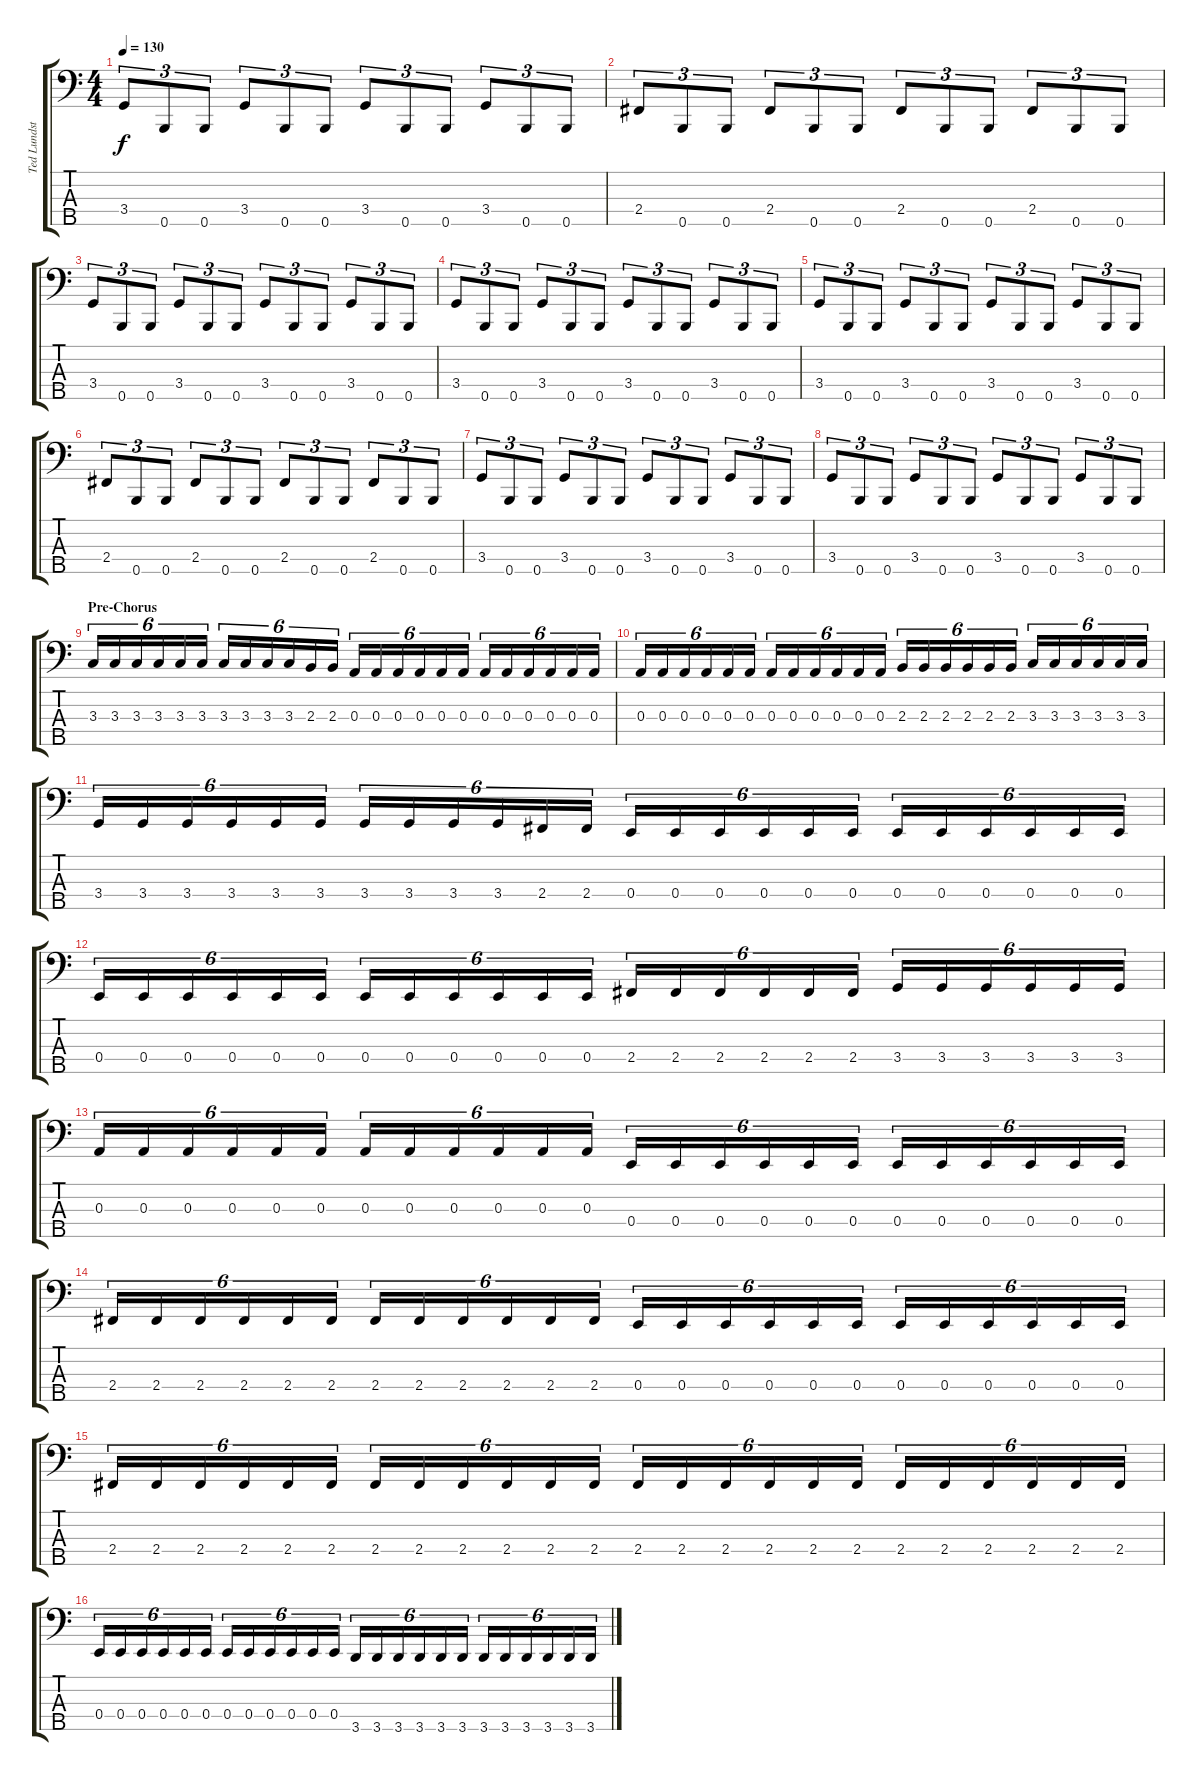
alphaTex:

\track ("Ted Lundström" "Ted Lundst") {instrument electricbasspick}
\staff {score tabs}
\tuning (G2 D2 A1 E1 B0) {hide}
\ts (4 4)
\tempo 130
\clef f4
\ks c
3.4.8{tu (3 2) dy f} 0.5.8{tu (3 2)} 0.5.8{tu (3 2)} 3.4.8{tu (3 2)} 0.5.8{tu (3 2)} 0.5.8{tu (3 2)} 3.4.8{tu (3 2)} 0.5.8{tu (3 2)} 0.5.8{tu (3 2)} 3.4.8{tu (3 2)} 0.5.8{tu (3 2)} 0.5.8{tu (3 2)} |
2.4.8{tu (3 2)} 0.5.8{tu (3 2)} 0.5.8{tu (3 2)} 2.4.8{tu (3 2)} 0.5.8{tu (3 2)} 0.5.8{tu (3 2)} 2.4.8{tu (3 2)} 0.5.8{tu (3 2)} 0.5.8{tu (3 2)} 2.4.8{tu (3 2)} 0.5.8{tu (3 2)} 0.5.8{tu (3 2)} |
3.4.8{tu (3 2)} 0.5.8{tu (3 2)} 0.5.8{tu (3 2)} 3.4.8{tu (3 2)} 0.5.8{tu (3 2)} 0.5.8{tu (3 2)} 3.4.8{tu (3 2)} 0.5.8{tu (3 2)} 0.5.8{tu (3 2)} 3.4.8{tu (3 2)} 0.5.8{tu (3 2)} 0.5.8{tu (3 2)} |
3.4.8{tu (3 2)} 0.5.8{tu (3 2)} 0.5.8{tu (3 2)} 3.4.8{tu (3 2)} 0.5.8{tu (3 2)} 0.5.8{tu (3 2)} 3.4.8{tu (3 2)} 0.5.8{tu (3 2)} 0.5.8{tu (3 2)} 3.4.8{tu (3 2)} 0.5.8{tu (3 2)} 0.5.8{tu (3 2)} |
3.4.8{tu (3 2)} 0.5.8{tu (3 2)} 0.5.8{tu (3 2)} 3.4.8{tu (3 2)} 0.5.8{tu (3 2)} 0.5.8{tu (3 2)} 3.4.8{tu (3 2)} 0.5.8{tu (3 2)} 0.5.8{tu (3 2)} 3.4.8{tu (3 2)} 0.5.8{tu (3 2)} 0.5.8{tu (3 2)} |
2.4.8{tu (3 2)} 0.5.8{tu (3 2)} 0.5.8{tu (3 2)} 2.4.8{tu (3 2)} 0.5.8{tu (3 2)} 0.5.8{tu (3 2)} 2.4.8{tu (3 2)} 0.5.8{tu (3 2)} 0.5.8{tu (3 2)} 2.4.8{tu (3 2)} 0.5.8{tu (3 2)} 0.5.8{tu (3 2)} |
3.4.8{tu (3 2)} 0.5.8{tu (3 2)} 0.5.8{tu (3 2)} 3.4.8{tu (3 2)} 0.5.8{tu (3 2)} 0.5.8{tu (3 2)} 3.4.8{tu (3 2)} 0.5.8{tu (3 2)} 0.5.8{tu (3 2)} 3.4.8{tu (3 2)} 0.5.8{tu (3 2)} 0.5.8{tu (3 2)} |
3.4.8{tu (3 2)} 0.5.8{tu (3 2)} 0.5.8{tu (3 2)} 3.4.8{tu (3 2)} 0.5.8{tu (3 2)} 0.5.8{tu (3 2)} 3.4.8{tu (3 2)} 0.5.8{tu (3 2)} 0.5.8{tu (3 2)} 3.4.8{tu (3 2)} 0.5.8{tu (3 2)} 0.5.8{tu (3 2)} |
\section ("" "Pre-Chorus")
3.3.16{tu (6 4)} 3.3.16{tu (6 4)} 3.3.16{tu (6 4)} 3.3.16{tu (6 4)} 3.3.16{tu (6 4)} 3.3.16{tu (6 4)} 3.3.16{tu (6 4)} 3.3.16{tu (6 4)} 3.3.16{tu (6 4)} 3.3.16{tu (6 4)} 2.3.16{tu (6 4)} 2.3.16{tu (6 4)} 0.3.16{tu (6 4)} 0.3.16{tu (6 4)} 0.3.16{tu (6 4)} 0.3.16{tu (6 4)} 0.3.16{tu (6 4)} 0.3.16{tu (6 4)} 0.3.16{tu (6 4)} 0.3.16{tu (6 4)} 0.3.16{tu (6 4)} 0.3.16{tu (6 4)} 0.3.16{tu (6 4)} 0.3.16{tu (6 4)} |
0.3.16{tu (6 4)} 0.3.16{tu (6 4)} 0.3.16{tu (6 4)} 0.3.16{tu (6 4)} 0.3.16{tu (6 4)} 0.3.16{tu (6 4)} 0.3.16{tu (6 4)} 0.3.16{tu (6 4)} 0.3.16{tu (6 4)} 0.3.16{tu (6 4)} 0.3.16{tu (6 4)} 0.3.16{tu (6 4)} 2.3.16{tu (6 4)} 2.3.16{tu (6 4)} 2.3.16{tu (6 4)} 2.3.16{tu (6 4)} 2.3.16{tu (6 4)} 2.3.16{tu (6 4)} 3.3.16{tu (6 4)} 3.3.16{tu (6 4)} 3.3.16{tu (6 4)} 3.3.16{tu (6 4)} 3.3.16{tu (6 4)} 3.3.16{tu (6 4)} |
3.4.16{tu (6 4)} 3.4.16{tu (6 4)} 3.4.16{tu (6 4)} 3.4.16{tu (6 4)} 3.4.16{tu (6 4)} 3.4.16{tu (6 4)} 3.4.16{tu (6 4)} 3.4.16{tu (6 4)} 3.4.16{tu (6 4)} 3.4.16{tu (6 4)} 2.4.16{tu (6 4)} 2.4.16{tu (6 4)} 0.4.16{tu (6 4)} 0.4.16{tu (6 4)} 0.4.16{tu (6 4)} 0.4.16{tu (6 4)} 0.4.16{tu (6 4)} 0.4.16{tu (6 4)} 0.4.16{tu (6 4)} 0.4.16{tu (6 4)} 0.4.16{tu (6 4)} 0.4.16{tu (6 4)} 0.4.16{tu (6 4)} 0.4.16{tu (6 4)} |
0.4.16{tu (6 4)} 0.4.16{tu (6 4)} 0.4.16{tu (6 4)} 0.4.16{tu (6 4)} 0.4.16{tu (6 4)} 0.4.16{tu (6 4)} 0.4.16{tu (6 4)} 0.4.16{tu (6 4)} 0.4.16{tu (6 4)} 0.4.16{tu (6 4)} 0.4.16{tu (6 4)} 0.4.16{tu (6 4)} 2.4.16{tu (6 4)} 2.4.16{tu (6 4)} 2.4.16{tu (6 4)} 2.4.16{tu (6 4)} 2.4.16{tu (6 4)} 2.4.16{tu (6 4)} 3.4.16{tu (6 4)} 3.4.16{tu (6 4)} 3.4.16{tu (6 4)} 3.4.16{tu (6 4)} 3.4.16{tu (6 4)} 3.4.16{tu (6 4)} |
0.3.16{tu (6 4)} 0.3.16{tu (6 4)} 0.3.16{tu (6 4)} 0.3.16{tu (6 4)} 0.3.16{tu (6 4)} 0.3.16{tu (6 4)} 0.3.16{tu (6 4)} 0.3.16{tu (6 4)} 0.3.16{tu (6 4)} 0.3.16{tu (6 4)} 0.3.16{tu (6 4)} 0.3.16{tu (6 4)} 0.4.16{tu (6 4)} 0.4.16{tu (6 4)} 0.4.16{tu (6 4)} 0.4.16{tu (6 4)} 0.4.16{tu (6 4)} 0.4.16{tu (6 4)} 0.4.16{tu (6 4)} 0.4.16{tu (6 4)} 0.4.16{tu (6 4)} 0.4.16{tu (6 4)} 0.4.16{tu (6 4)} 0.4.16{tu (6 4)} |
2.4.16{tu (6 4)} 2.4.16{tu (6 4)} 2.4.16{tu (6 4)} 2.4.16{tu (6 4)} 2.4.16{tu (6 4)} 2.4.16{tu (6 4)} 2.4.16{tu (6 4)} 2.4.16{tu (6 4)} 2.4.16{tu (6 4)} 2.4.16{tu (6 4)} 2.4.16{tu (6 4)} 2.4.16{tu (6 4)} 0.4.16{tu (6 4)} 0.4.16{tu (6 4)} 0.4.16{tu (6 4)} 0.4.16{tu (6 4)} 0.4.16{tu (6 4)} 0.4.16{tu (6 4)} 0.4.16{tu (6 4)} 0.4.16{tu (6 4)} 0.4.16{tu (6 4)} 0.4.16{tu (6 4)} 0.4.16{tu (6 4)} 0.4.16{tu (6 4)} |
2.4.16{tu (6 4)} 2.4.16{tu (6 4)} 2.4.16{tu (6 4)} 2.4.16{tu (6 4)} 2.4.16{tu (6 4)} 2.4.16{tu (6 4)} 2.4.16{tu (6 4)} 2.4.16{tu (6 4)} 2.4.16{tu (6 4)} 2.4.16{tu (6 4)} 2.4.16{tu (6 4)} 2.4.16{tu (6 4)} 2.4.16{tu (6 4)} 2.4.16{tu (6 4)} 2.4.16{tu (6 4)} 2.4.16{tu (6 4)} 2.4.16{tu (6 4)} 2.4.16{tu (6 4)} 2.4.16{tu (6 4)} 2.4.16{tu (6 4)} 2.4.16{tu (6 4)} 2.4.16{tu (6 4)} 2.4.16{tu (6 4)} 2.4.16{tu (6 4)} |
0.4.16{tu (6 4)} 0.4.16{tu (6 4)} 0.4.16{tu (6 4)} 0.4.16{tu (6 4)} 0.4.16{tu (6 4)} 0.4.16{tu (6 4)} 0.4.16{tu (6 4)} 0.4.16{tu (6 4)} 0.4.16{tu (6 4)} 0.4.16{tu (6 4)} 0.4.16{tu (6 4)} 0.4.16{tu (6 4)} 3.5.16{tu (6 4)} 3.5.16{tu (6 4)} 3.5.16{tu (6 4)} 3.5.16{tu (6 4)} 3.5.16{tu (6 4)} 3.5.16{tu (6 4)} 3.5.16{tu (6 4)} 3.5.16{tu (6 4)} 3.5.16{tu (6 4)} 3.5.16{tu (6 4)} 3.5.16{tu (6 4)} 3.5.16{tu (6 4)}
